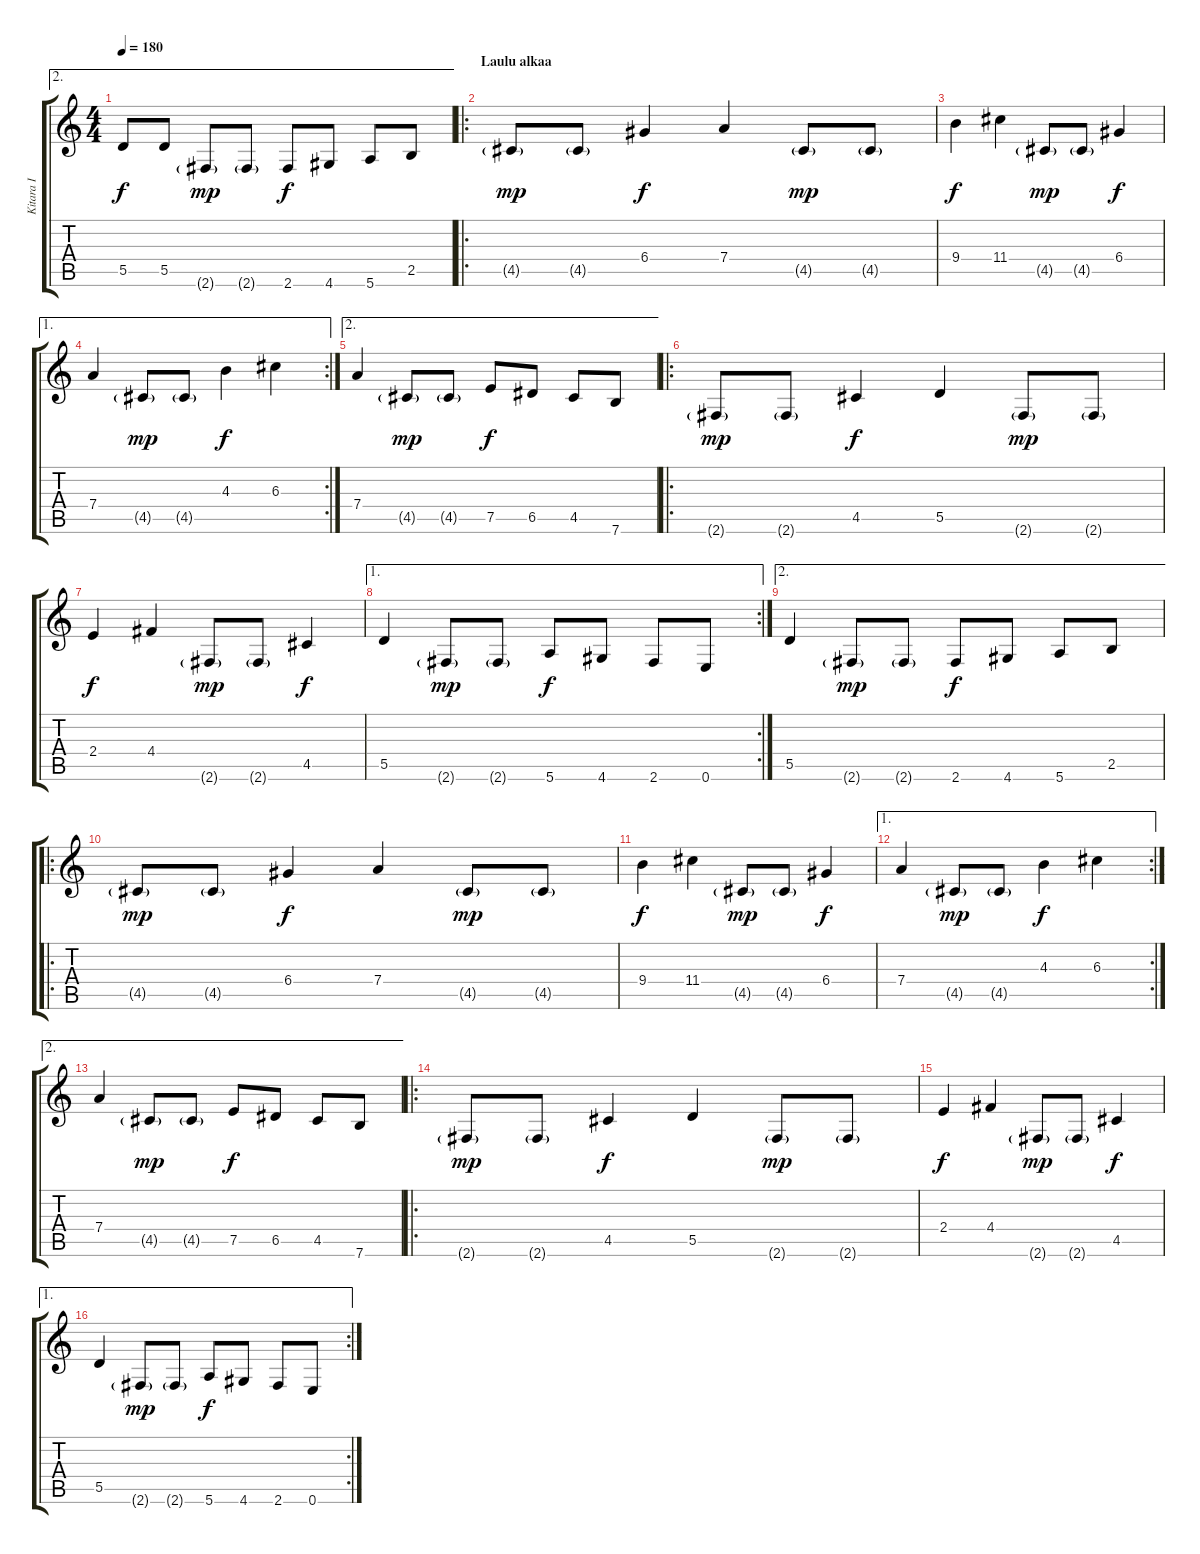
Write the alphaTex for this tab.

\track ("Kitara I" "Kitara I") {instrument distortionguitar}
\staff {score tabs}
\tuning (E4 B3 G3 D3 A2 E2) {hide}
\ae 2
\ts (4 4)
\tempo 180
\clef g2
\ks c
5.5.8{dy f} 5.5.8 2.6{g}.8{dy mp} 2.6{g}.8 2.6.8{dy f} 4.6.8 5.6.8 2.5.8 |
\ro
\section ("" "Laulu alkaa")
4.5{g}.8{dy mp} 4.5{g}.8 6.4.4{dy f} 7.4.4 4.5{g}.8{dy mp} 4.5{g}.8 |
9.4.4{dy f} 11.4.4 4.5{g}.8{dy mp} 4.5{g}.8 6.4.4{dy f} |
\ae 1
\rc 2
7.4.4 4.5{g}.8{dy mp} 4.5{g}.8 4.3.4{dy f} 6.3.4 |
\ae 2
7.4.4 4.5{g}.8{dy mp} 4.5{g}.8 7.5.8{dy f} 6.5.8 4.5.8 7.6.8 |
\ro
2.6{g}.8{dy mp} 2.6{g}.8 4.5.4{dy f} 5.5.4 2.6{g}.8{dy mp} 2.6{g}.8 |
2.4.4{dy f} 4.4.4 2.6{g}.8{dy mp} 2.6{g}.8 4.5.4{dy f} |
\ae 1
\rc 2
5.5.4 2.6{g}.8{dy mp} 2.6{g}.8 5.6.8{dy f} 4.6.8 2.6.8 0.6.8 |
\ae 2
5.5.4 2.6{g}.8{dy mp} 2.6{g}.8 2.6.8{dy f} 4.6.8 5.6.8 2.5.8 |
\ro
4.5{g}.8{dy mp} 4.5{g}.8 6.4.4{dy f} 7.4.4 4.5{g}.8{dy mp} 4.5{g}.8 |
9.4.4{dy f} 11.4.4 4.5{g}.8{dy mp} 4.5{g}.8 6.4.4{dy f} |
\ae 1
\rc 2
7.4.4 4.5{g}.8{dy mp} 4.5{g}.8 4.3.4{dy f} 6.3.4 |
\ae 2
7.4.4 4.5{g}.8{dy mp} 4.5{g}.8 7.5.8{dy f} 6.5.8 4.5.8 7.6.8 |
\ro
2.6{g}.8{dy mp} 2.6{g}.8 4.5.4{dy f} 5.5.4 2.6{g}.8{dy mp} 2.6{g}.8 |
2.4.4{dy f} 4.4.4 2.6{g}.8{dy mp} 2.6{g}.8 4.5.4{dy f} |
\ae 1
\rc 2
5.5.4 2.6{g}.8{dy mp} 2.6{g}.8 5.6.8{dy f} 4.6.8 2.6.8 0.6.8
